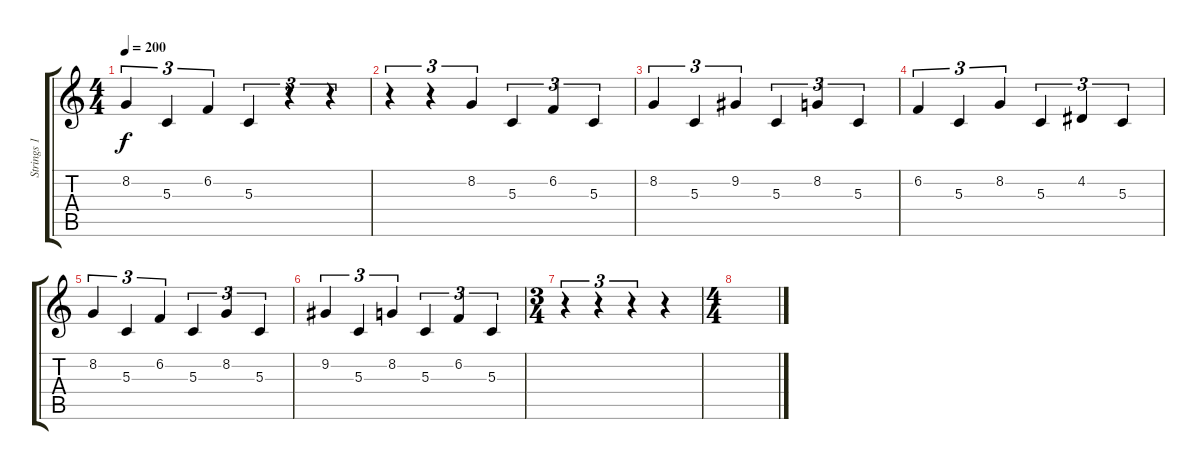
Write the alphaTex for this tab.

\track ("Strings 1" "Strings 1") {instrument stringensemble1}
\staff {score tabs}
\tuning (E4 B3 G3 D3 A2 E2) {hide}
\ts (4 4)
\tempo 200
\clef g2
\ks c
8.2.4{tu (3 2) dy f} 5.3.4{tu (3 2)} 6.2.4{tu (3 2)} 5.3.4{tu (3 2)} r.4{tu (3 2)} r.4{tu (3 2)} |
r.4{tu (3 2)} r.4{tu (3 2)} 8.2.4{tu (3 2)} 5.3.4{tu (3 2)} 6.2.4{tu (3 2)} 5.3.4{tu (3 2)} |
8.2.4{tu (3 2)} 5.3.4{tu (3 2)} 9.2.4{tu (3 2)} 5.3.4{tu (3 2)} 8.2.4{tu (3 2)} 5.3.4{tu (3 2)} |
6.2.4{tu (3 2)} 5.3.4{tu (3 2)} 8.2.4{tu (3 2)} 5.3.4{tu (3 2)} 4.2.4{tu (3 2)} 5.3.4{tu (3 2)} |
8.2.4{tu (3 2)} 5.3.4{tu (3 2)} 6.2.4{tu (3 2)} 5.3.4{tu (3 2)} 8.2.4{tu (3 2)} 5.3.4{tu (3 2)} |
9.2.4{tu (3 2)} 5.3.4{tu (3 2)} 8.2.4{tu (3 2)} 5.3.4{tu (3 2)} 6.2.4{tu (3 2)} 5.3.4{tu (3 2)} |
\ts (3 4)
r.4{tu (3 2)} r.4{tu (3 2)} r.4{tu (3 2)} r.4 |
\ts (4 4)
